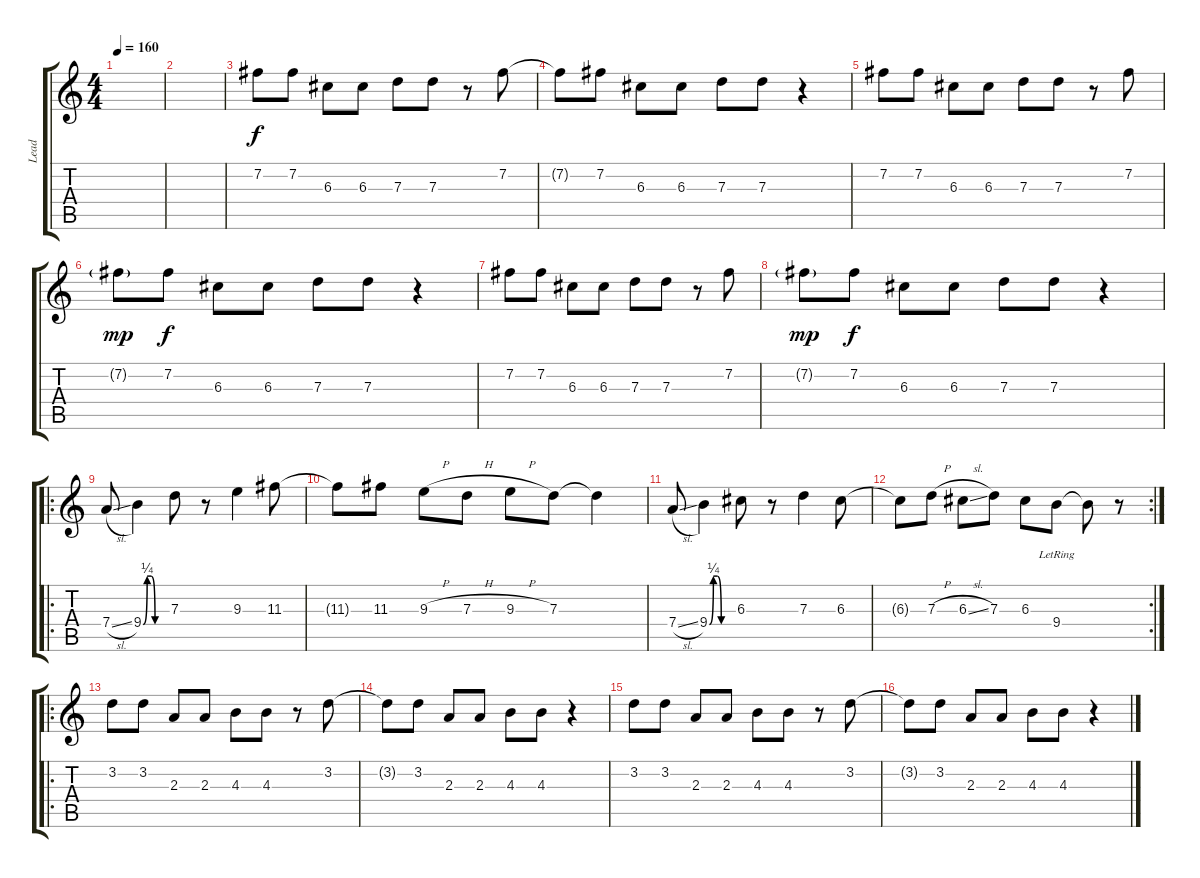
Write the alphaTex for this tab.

\track ("Lead" "Lead") {instrument distortionguitar}
\staff {score tabs}
\tuning (E4 B3 G3 D3 A2 E2) {hide}
\ts (4 4)
\tempo 160
\clef g2
\ks c
|
|
7.2.8 7.2.8 6.3.8 6.3.8 7.3.8 7.3.8 r.8 7.2.8 |
7.2{t}.8 7.2.8 6.3.8 6.3.8 7.3.8 7.3.8 r.4 |
7.2.8 7.2.8 6.3.8 6.3.8 7.3.8 7.3.8 r.8 7.2.8 |
7.2{g}.8{dy mp} 7.2.8{dy f} 6.3.8 6.3.8 7.3.8 7.3.8 r.4 |
7.2.8 7.2.8 6.3.8 6.3.8 7.3.8 7.3.8 r.8 7.2.8 |
7.2{g}.8{dy mp} 7.2.8{dy f} 6.3.8 6.3.8 7.3.8 7.3.8 r.4 |
\ro
7.4{sl}.8 9.4{be (custom 0 0 10 1 20 1 30 0 60 0)}.4 7.3.8 r.8 9.3.4 11.3.8 |
11.3{t}.8 11.3.8 9.3{h}.8 7.3{h}.8 9.3{h}.8 7.3.8 7.3{t}.4 |
7.4{sl}.8 9.4{be (custom 0 0 10 1 20 1 30 0 60 0)}.4 6.3.8 r.8 7.3.4 6.3.8 |
\rc 2
6.3{t}.8 7.3{h}.8 6.3{sl}.8 7.3.8 6.3.8 9.4{lr}.8 9.4{t}.8 r.8 |
\ro
3.2.8 3.2.8 2.3.8 2.3.8 4.3.8 4.3.8 r.8 3.2.8 |
3.2{t}.8 3.2.8 2.3.8 2.3.8 4.3.8 4.3.8 r.4 |
3.2.8 3.2.8 2.3.8 2.3.8 4.3.8 4.3.8 r.8 3.2.8 |
3.2{t}.8 3.2.8 2.3.8 2.3.8 4.3.8 4.3.8 r.4
